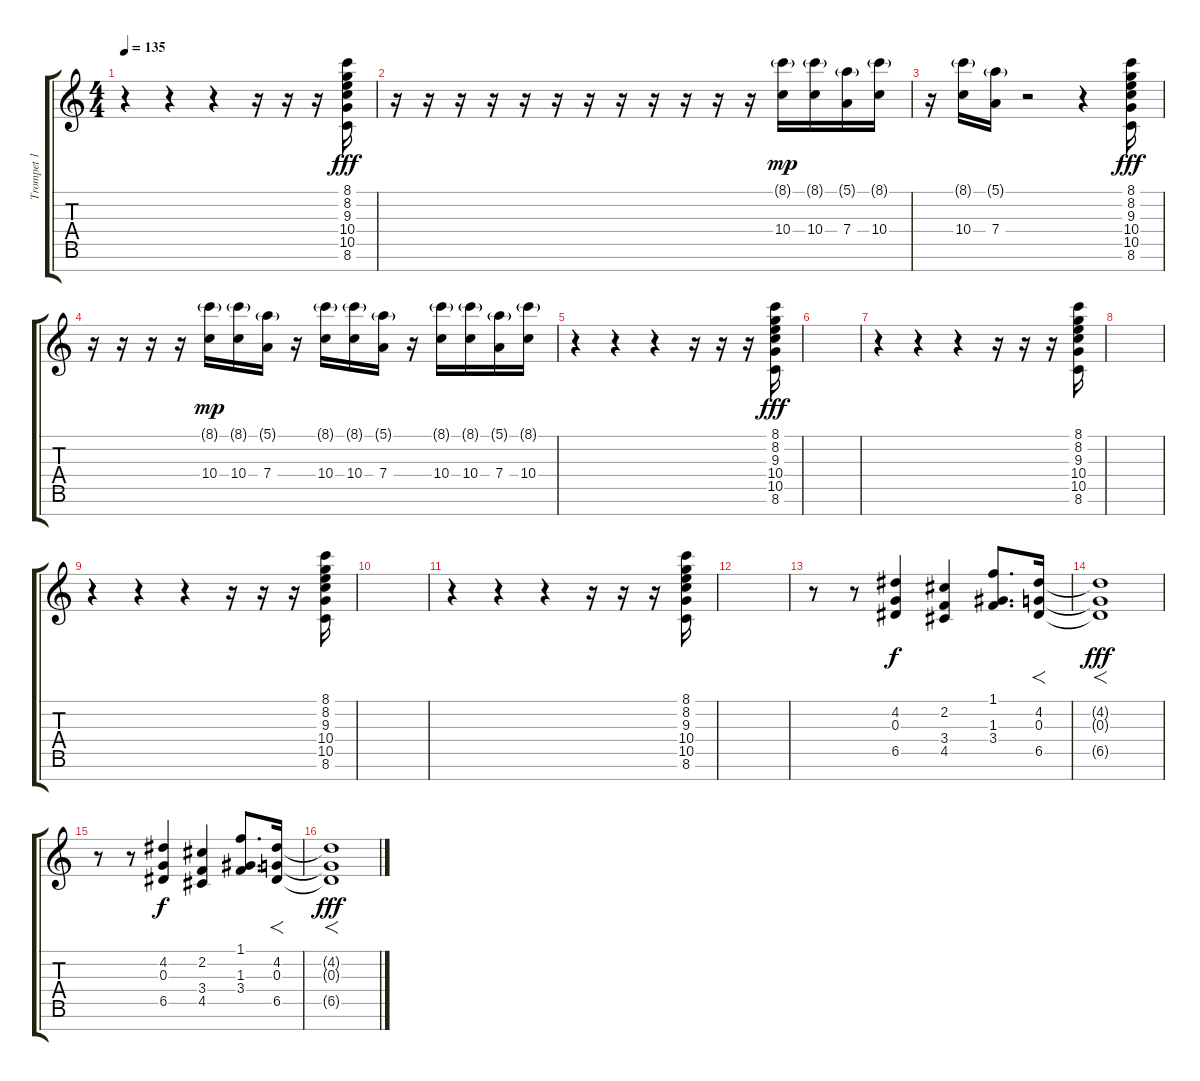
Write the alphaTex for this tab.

\track ("Trompet 1" "Trompet 1") {instrument tuba}
\staff {score tabs}
\tuning (E5 B4 G4 D4 A3 E3 B2) {hide}
\ts (4 4)
\tempo 135
\clef g2
\ks c
r.4{dy mp} r.4 r.4 r.16 r.16 r.16 (8.1 8.2 9.3 10.4 10.5 8.6).16{dy fff} |
r.16 r.16 r.16 r.16 r.16 r.16 r.16 r.16 r.16 r.16 r.16 r.16 (8.1{g} 10.4).16{dy mp} (8.1{g} 10.4).16 (5.1{g} 7.4).16 (8.1{g} 10.4).16 |
r.16 (8.1{g} 10.4).16 (5.1{g} 7.4).16 r.2 r.4 (8.1 8.2 9.3 10.4 10.5 8.6).16{dy fff} |
r.16 r.16 r.16 r.16 (8.1{g} 10.4).16{dy mp} (8.1{g} 10.4).16 (5.1{g} 7.4).16 r.16 (8.1{g} 10.4).16 (8.1{g} 10.4).16 (5.1{g} 7.4).16 r.16 (8.1{g} 10.4).16 (8.1{g} 10.4).16 (5.1{g} 7.4).16 (8.1{g} 10.4).16 |
r.4 r.4 r.4 r.16 r.16 r.16 (8.1 8.2 9.3 10.4 10.5 8.6).16{dy fff} |
|
r.4 r.4 r.4 r.16 r.16 r.16 (8.1 8.2 9.3 10.4 10.5 8.6).16 |
|
r.4 r.4 r.4 r.16 r.16 r.16 (8.1 8.2 9.3 10.4 10.5 8.6).16 |
|
r.4 r.4 r.4 r.16 r.16 r.16 (8.1 8.2 9.3 10.4 10.5 8.6).16 |
|
r.8 r.8 (4.2 0.3 6.5).4{dy f} (2.2 3.4 4.5).4 (1.1 1.3 3.4).8{d} (4.2 0.3 6.5).16{f} |
(4.2{t} 0.3{t} 6.5{t}).1{f dy fff} |
r.8 r.8 (4.2 0.3 6.5).4{dy f} (2.2 3.4 4.5).4 (1.1 1.3 3.4).8{d} (4.2 0.3 6.5).16{f} |
(4.2{t} 0.3{t} 6.5{t}).1{f dy fff}
